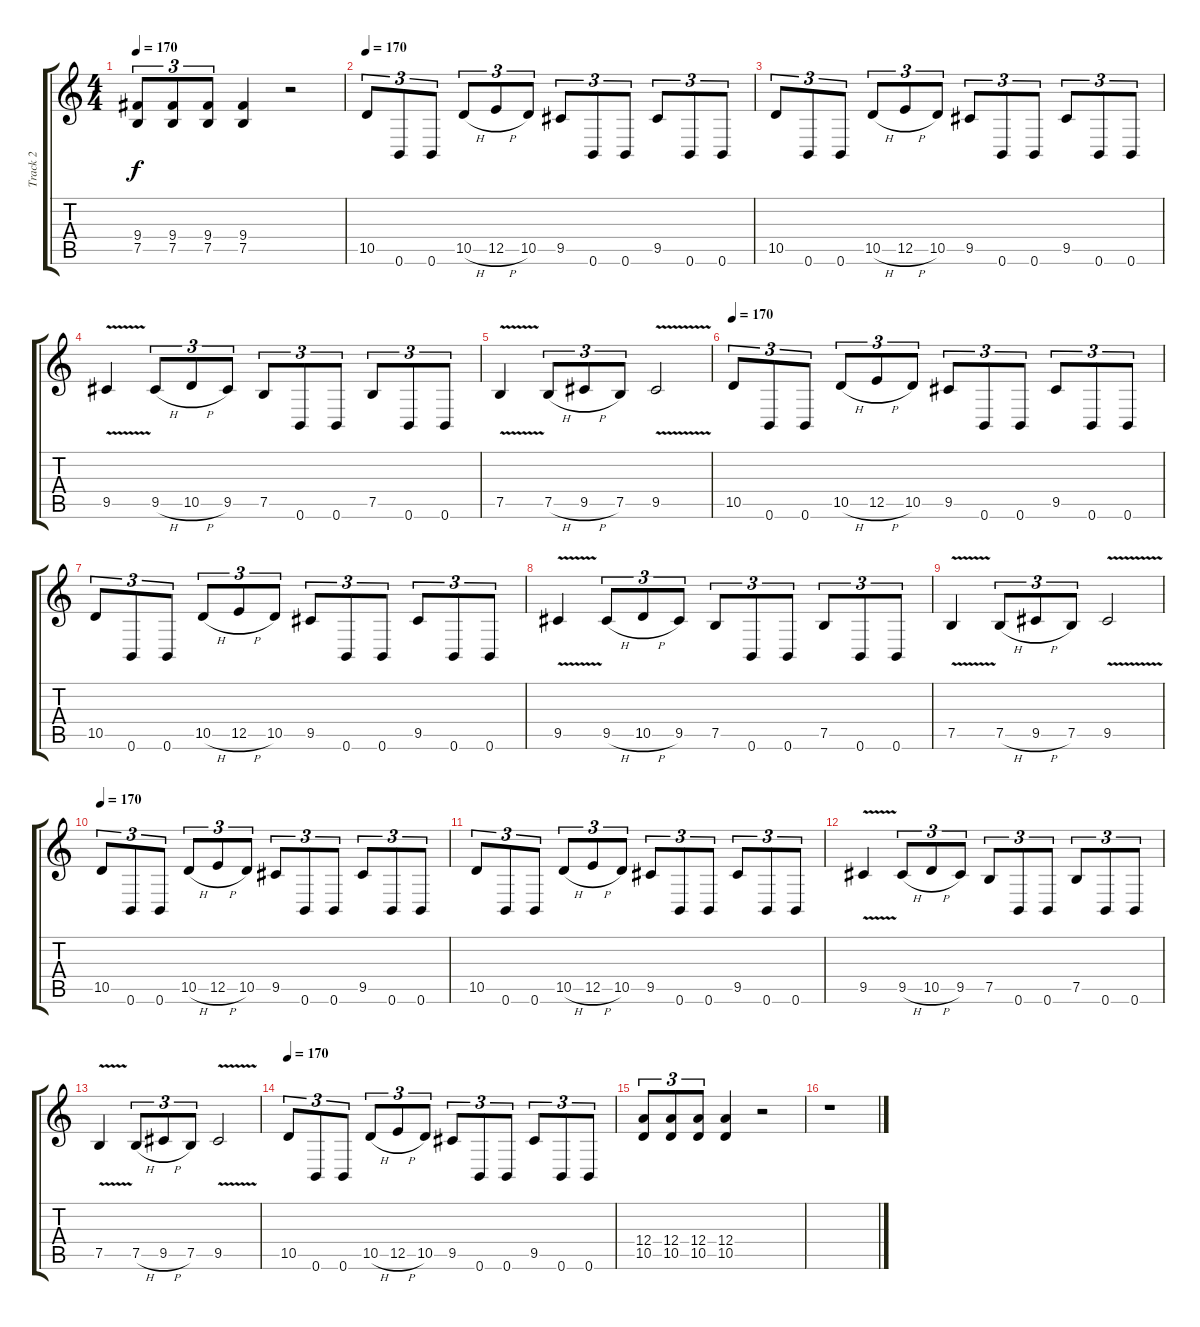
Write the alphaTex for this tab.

\track ("Track 2" "Track 2") {instrument distortionguitar}
\staff {score tabs}
\tuning (B3 Gb3 D3 A2 E2 B1) {hide}
\ts (4 4)
\tempo 170
\clef g2
\ks c
(9.4 7.5).8{tu (3 2) dy f} (9.4 7.5).8{tu (3 2)} (9.4 7.5).8{tu (3 2)} (9.4 7.5).4 r.2 |
\tempo 170
10.5.8{tu (3 2)} 0.6.8{tu (3 2)} 0.6.8{tu (3 2)} 10.5{h}.8{tu (3 2)} 12.5{h}.8{tu (3 2)} 10.5.8{tu (3 2)} 9.5.8{tu (3 2)} 0.6.8{tu (3 2)} 0.6.8{tu (3 2)} 9.5.8{tu (3 2)} 0.6.8{tu (3 2)} 0.6.8{tu (3 2)} |
10.5.8{tu (3 2)} 0.6.8{tu (3 2)} 0.6.8{tu (3 2)} 10.5{h}.8{tu (3 2)} 12.5{h}.8{tu (3 2)} 10.5.8{tu (3 2)} 9.5.8{tu (3 2)} 0.6.8{tu (3 2)} 0.6.8{tu (3 2)} 9.5.8{tu (3 2)} 0.6.8{tu (3 2)} 0.6.8{tu (3 2)} |
9.5{v}.4 9.5{h}.8{tu (3 2)} 10.5{h}.8{tu (3 2)} 9.5.8{tu (3 2)} 7.5.8{tu (3 2)} 0.6.8{tu (3 2)} 0.6.8{tu (3 2)} 7.5.8{tu (3 2)} 0.6.8{tu (3 2)} 0.6.8{tu (3 2)} |
7.5{v}.4 7.5{h}.8{tu (3 2)} 9.5{h}.8{tu (3 2)} 7.5.8{tu (3 2)} 9.5{v}.2 |
\tempo 170
10.5.8{tu (3 2)} 0.6.8{tu (3 2)} 0.6.8{tu (3 2)} 10.5{h}.8{tu (3 2)} 12.5{h}.8{tu (3 2)} 10.5.8{tu (3 2)} 9.5.8{tu (3 2)} 0.6.8{tu (3 2)} 0.6.8{tu (3 2)} 9.5.8{tu (3 2)} 0.6.8{tu (3 2)} 0.6.8{tu (3 2)} |
10.5.8{tu (3 2)} 0.6.8{tu (3 2)} 0.6.8{tu (3 2)} 10.5{h}.8{tu (3 2)} 12.5{h}.8{tu (3 2)} 10.5.8{tu (3 2)} 9.5.8{tu (3 2)} 0.6.8{tu (3 2)} 0.6.8{tu (3 2)} 9.5.8{tu (3 2)} 0.6.8{tu (3 2)} 0.6.8{tu (3 2)} |
9.5{v}.4 9.5{h}.8{tu (3 2)} 10.5{h}.8{tu (3 2)} 9.5.8{tu (3 2)} 7.5.8{tu (3 2)} 0.6.8{tu (3 2)} 0.6.8{tu (3 2)} 7.5.8{tu (3 2)} 0.6.8{tu (3 2)} 0.6.8{tu (3 2)} |
7.5{v}.4 7.5{h}.8{tu (3 2)} 9.5{h}.8{tu (3 2)} 7.5.8{tu (3 2)} 9.5{v}.2 |
\tempo 170
10.5.8{tu (3 2)} 0.6.8{tu (3 2)} 0.6.8{tu (3 2)} 10.5{h}.8{tu (3 2)} 12.5{h}.8{tu (3 2)} 10.5.8{tu (3 2)} 9.5.8{tu (3 2)} 0.6.8{tu (3 2)} 0.6.8{tu (3 2)} 9.5.8{tu (3 2)} 0.6.8{tu (3 2)} 0.6.8{tu (3 2)} |
10.5.8{tu (3 2)} 0.6.8{tu (3 2)} 0.6.8{tu (3 2)} 10.5{h}.8{tu (3 2)} 12.5{h}.8{tu (3 2)} 10.5.8{tu (3 2)} 9.5.8{tu (3 2)} 0.6.8{tu (3 2)} 0.6.8{tu (3 2)} 9.5.8{tu (3 2)} 0.6.8{tu (3 2)} 0.6.8{tu (3 2)} |
9.5{v}.4 9.5{h}.8{tu (3 2)} 10.5{h}.8{tu (3 2)} 9.5.8{tu (3 2)} 7.5.8{tu (3 2)} 0.6.8{tu (3 2)} 0.6.8{tu (3 2)} 7.5.8{tu (3 2)} 0.6.8{tu (3 2)} 0.6.8{tu (3 2)} |
7.5{v}.4 7.5{h}.8{tu (3 2)} 9.5{h}.8{tu (3 2)} 7.5.8{tu (3 2)} 9.5{v}.2 |
\tempo 170
10.5.8{tu (3 2)} 0.6.8{tu (3 2)} 0.6.8{tu (3 2)} 10.5{h}.8{tu (3 2)} 12.5{h}.8{tu (3 2)} 10.5.8{tu (3 2)} 9.5.8{tu (3 2)} 0.6.8{tu (3 2)} 0.6.8{tu (3 2)} 9.5.8{tu (3 2)} 0.6.8{tu (3 2)} 0.6.8{tu (3 2)} |
(12.4 10.5).8{tu (3 2)} (12.4 10.5).8{tu (3 2)} (12.4 10.5).8{tu (3 2)} (12.4 10.5).4 r.2 |
r.1
